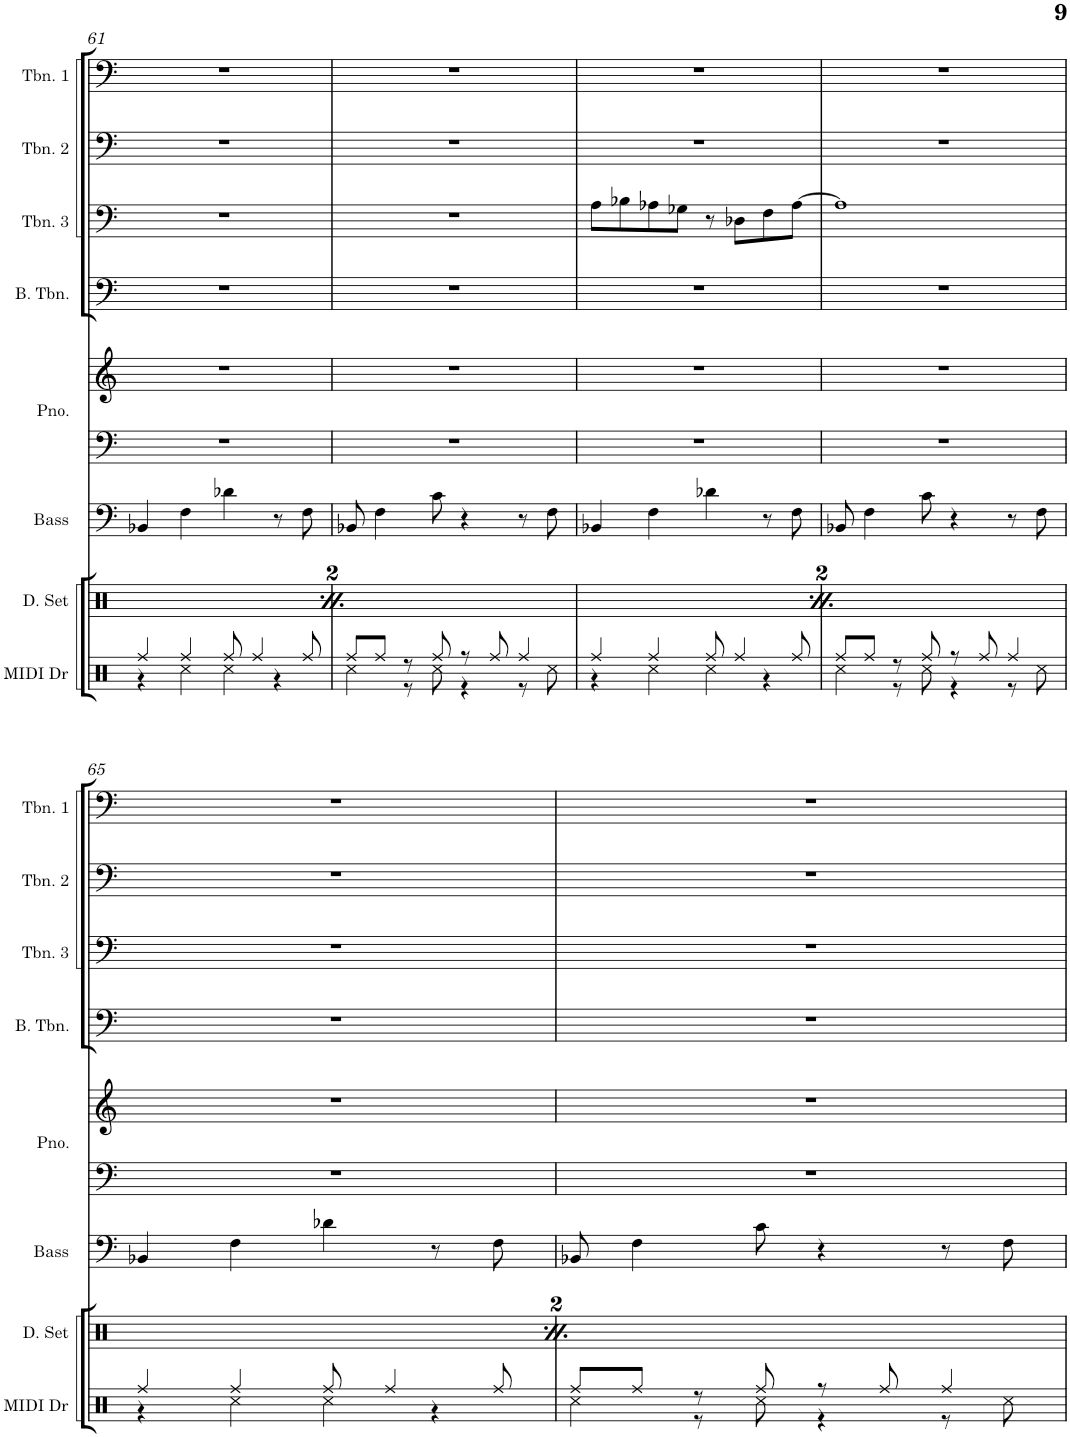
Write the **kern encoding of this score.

**kern	**kern	**kern	**kern	**kern	**kern	**kern	**kern	**kern
*part8	*part7	*part6	*part5	*part5	*part4	*part3	*part2	*part1
*staff9	*staff8	*staff7	*staff6	*staff5	*staff4	*staff3	*staff2	*staff1
*I"MIDI Drums	*I"Drumset	*I"Acoustic Bass	*I"Piano	*	*I"Bass Trombone	*I"Trombone 3	*I"Trombone 2	*I"Trombone 1
*I'MIDI Dr	*I'D. Set	*I'Bass	*I'Pno.	*	*I'B. Tbn.	*I'Tbn. 3	*I'Tbn. 2	*I'Tbn. 1
!!LO:PB:g=z
*clefX	*clefX	*clefF4	*clefF4	*clefG2	*clefF4	*clefF4	*clefF4	*clefF4
*	*	*Trd7c12	*	*	*	*	*	*
*k[]	*k[]	*k[]	*k[]	*k[]	*k[]	*k[]	*k[]	*k[]
*M4/4	*M4/4	*M4/4	*M4/4	*M4/4	*M4/4	*M4/4	*M4/4	*M4/4
=61	=61	=61	=61	=61	=61	=61	=61	=61
*^	*^	*	*	*	*	*	*	*
4Rff/	4r	4Rff/	4r	4BB-X/	1r	1r	1r	1r	1r	1r
4Rff/	4Rcc\	4Rff/	4Rcc\	4F\	.	.	.	.	.	.
8Rff/	4Rcc\	8Rff/	4Rcc\	4d-X\	.	.	.	.	.	.
4Rff/	.	4Rff/	.	.	.	.	.	.	.	.
.	4r	.	4r	8r	.	.	.	.	.	.
8Rff/	.	8Rff/	.	8F\	.	.	.	.	.	.
=62	=62	=62	=62	=62	=62	=62	=62	=62	=62	=62
8Rff/L	4Rcc\	8Rff/L	4Rcc\	8BB-X/	1r	1r	1r	1r	1r	1r
8Rff/J	.	8Rff/J	.	4F\	.	.	.	.	.	.
8r	8r	8r	8r	.	.	.	.	.	.	.
8Rff/	8Rcc\	8Rff/	8Rcc\	8c\	.	.	.	.	.	.
8r	4r	8r	4r	4r	.	.	.	.	.	.
8Rff/	.	8Rff/	.	.	.	.	.	.	.	.
4Rff/	8r	4Rff/	8r	8r	.	.	.	.	.	.
.	8Rcc\	.	8Rcc\	8F\	.	.	.	.	.	.
=63	=63	=63	=63	=63	=63	=63	=63	=63	=63	=63
4Rff/	4r	4Rff/	4r	4BB-X/	1r	1r	1r	8A\L	1r	1r
.	.	.	.	.	.	.	.	8B-X\	.	.
4Rff/	4Rcc\	4Rff/	4Rcc\	4F\	.	.	.	8A-X\	.	.
.	.	.	.	.	.	.	.	8G-X\J	.	.
8Rff/	4Rcc\	8Rff/	4Rcc\	4d-X\	.	.	.	8r	.	.
4Rff/	.	4Rff/	.	.	.	.	.	8D-X\L	.	.
.	4r	.	4r	8r	.	.	.	8F\	.	.
8Rff/	.	8Rff/	.	8F\	.	.	.	[8A-\J	.	.
=64	=64	=64	=64	=64	=64	=64	=64	=64	=64	=64
8Rff/L	4Rcc\	8Rff/L	4Rcc\	8BB-X/	1r	1r	1r	1A-]	1r	1r
8Rff/J	.	8Rff/J	.	4F\	.	.	.	.	.	.
8r	8r	8r	8r	.	.	.	.	.	.	.
8Rff/	8Rcc\	8Rff/	8Rcc\	8c\	.	.	.	.	.	.
8r	4r	8r	4r	4r	.	.	.	.	.	.
8Rff/	.	8Rff/	.	.	.	.	.	.	.	.
4Rff/	8r	4Rff/	8r	8r	.	.	.	.	.	.
.	8Rcc\	.	8Rcc\	8F\	.	.	.	.	.	.
!!LO:LB:g=z
=65	=65	=65	=65	=65	=65	=65	=65	=65	=65	=65
4Rff/	4r	4Rff/	4r	4BB-X/	1r	1r	1r	1r	1r	1r
4Rff/	4Rcc\	4Rff/	4Rcc\	4F\	.	.	.	.	.	.
8Rff/	4Rcc\	8Rff/	4Rcc\	4d-X\	.	.	.	.	.	.
4Rff/	.	4Rff/	.	.	.	.	.	.	.	.
.	4r	.	4r	8r	.	.	.	.	.	.
8Rff/	.	8Rff/	.	8F\	.	.	.	.	.	.
=66	=66	=66	=66	=66	=66	=66	=66	=66	=66	=66
8Rff/L	4Rcc\	8Rff/L	4Rcc\	8BB-X/	1r	1r	1r	1r	1r	1r
8Rff/J	.	8Rff/J	.	4F\	.	.	.	.	.	.
8r	8r	8r	8r	.	.	.	.	.	.	.
8Rff/	8Rcc\	8Rff/	8Rcc\	8c\	.	.	.	.	.	.
8r	4r	8r	4r	4r	.	.	.	.	.	.
8Rff/	.	8Rff/	.	.	.	.	.	.	.	.
4Rff/	8r	4Rff/	8r	8r	.	.	.	.	.	.
.	8Rcc\	.	8Rcc\	8F\	.	.	.	.	.	.
*v	*v	*	*	*	*	*	*	*	*	*
*	*v	*v	*	*	*	*	*	*	*
=	=	=	=	=	=	=	=	=
*-	*-	*-	*-	*-	*-	*-	*-	*-
